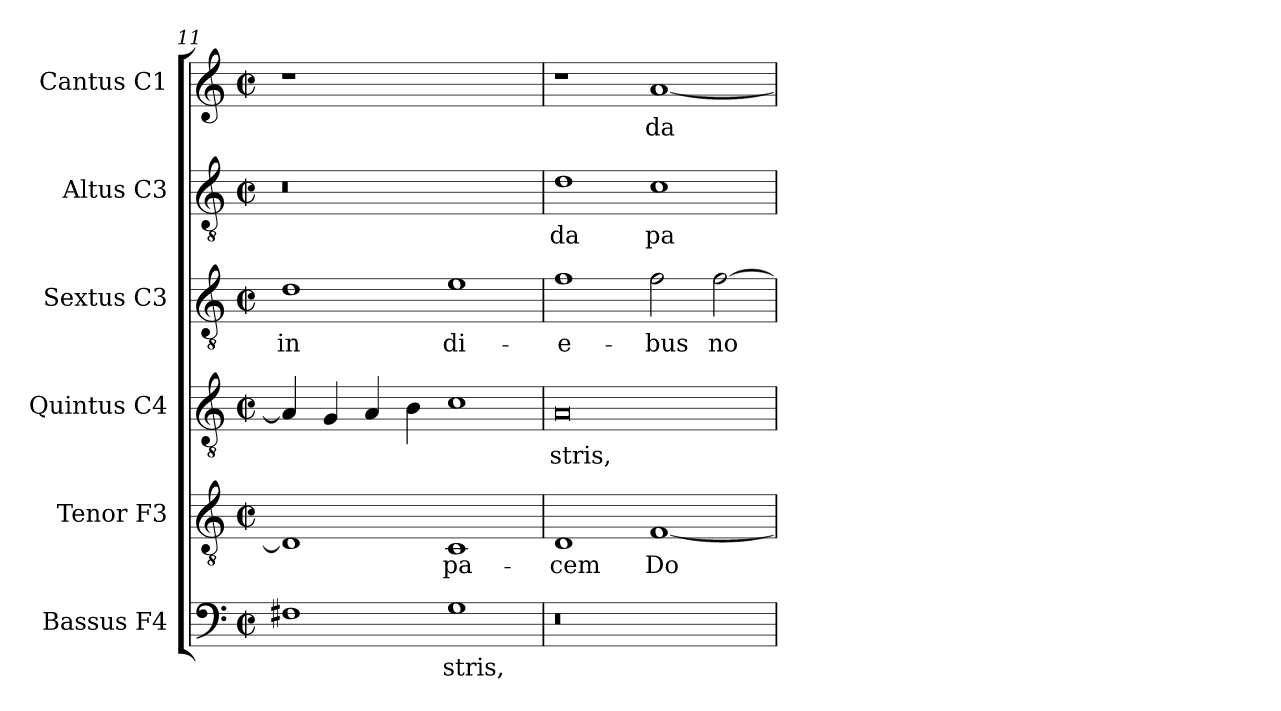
**kern	**text	**kern	**text	**kern	**text	**kern	**text	**kern	**text	**kern	**text
*part6	*part6	*part5	*part5	*part4	*part4	*part3	*part3	*part2	*part2	*part1	*part1
*staff6	*staff6	*staff5	*staff5	*staff4	*staff4	*staff3	*staff3	*staff2	*staff2	*staff1	*staff1
*I"Bassus  F4	*	*I"Tenor  F3	*	*I"Quintus  C4	*	*I"Sextus  C3	*	*I"Altus  C3	*	*I"Cantus  C1	*
*clefF4	*	*clefGv2	*	*clefGv2	*	*clefGv2	*	*clefGv2	*	*clefG2	*
*k[]	*	*k[]	*	*k[]	*	*k[]	*	*k[]	*	*k[]	*
*C:	*	*C:	*	*C:	*	*C:	*	*C:	*	*C:	*
*M2/2	*	*M2/2	*	*M2/2	*	*M2/2	*	*M2/2	*	*M2/2	*
*met(c|)	*	*met(c|)	*	*met(c|)	*	*met(c|)	*	*met(c|)	*	*met(c|)	*
=11	=11	=11	=11	=11	=11	=11	=11	=11	=11	=11	=11
!	!LO:LY:b:cj	!	!LO:LY:b:cj	!	!LO:LY:b:cj	!	!LO:LY:b:cj	!	!	!	!
1F#X	--	1D]	.	4A/]	--	1d	in	0r	.	1r	.
!	!	!	!	!	!LO:LY:b:cj	!	!	!	!	!	!
.	.	.	.	4G/	--	.	.	.	.	.	.
!	!	!	!	!	!LO:LY:b:cj	!	!	!	!	!	!
.	.	.	.	4A/	--	.	.	.	.	.	.
!	!	!	!	!	!LO:LY:b:cj	!	!	!	!	!	!
.	.	.	.	4B\	--	.	.	.	.	.	.
!	!LO:LY:b:cj	!	!LO:LY:b:cj	!	!LO:LY:b:cj	!	!LO:LY:b:cj	!	!	!	!
1G	-stris,	1C	pa-	1c	--	1e	di-	.	.	1ryy	.
=12	=12	=12	=12	=12	=12	=12	=12	=12	=12	=12	=12
!	!	!	!LO:LY:b:cj	!	!LO:LY:b:cj	!	!LO:LY:b:cj	!	!LO:LY:b:cj	!	!
0r	.	1D	-cem	0A	-stris,	1f	-e-	1d	da	1r	.
!	!	!	!LO:LY:b:cj	!	!	!	!LO:LY:b:cj	!	!LO:LY:b:cj	!	!LO:LY:b:cj
.	.	[<1F	Do-	.	.	2f\	-bus	1c	pa-	[<1a	da
!	!	!	!	!	!	!	!LO:LY:b:cj	!	!	!	!
.	.	.	.	.	.	[<2f\	no-	.	.	.	.
=	=	=	=	=	=	=	=	=	=	=	=
*-	*-	*-	*-	*-	*-	*-	*-	*-	*-	*-	*-
